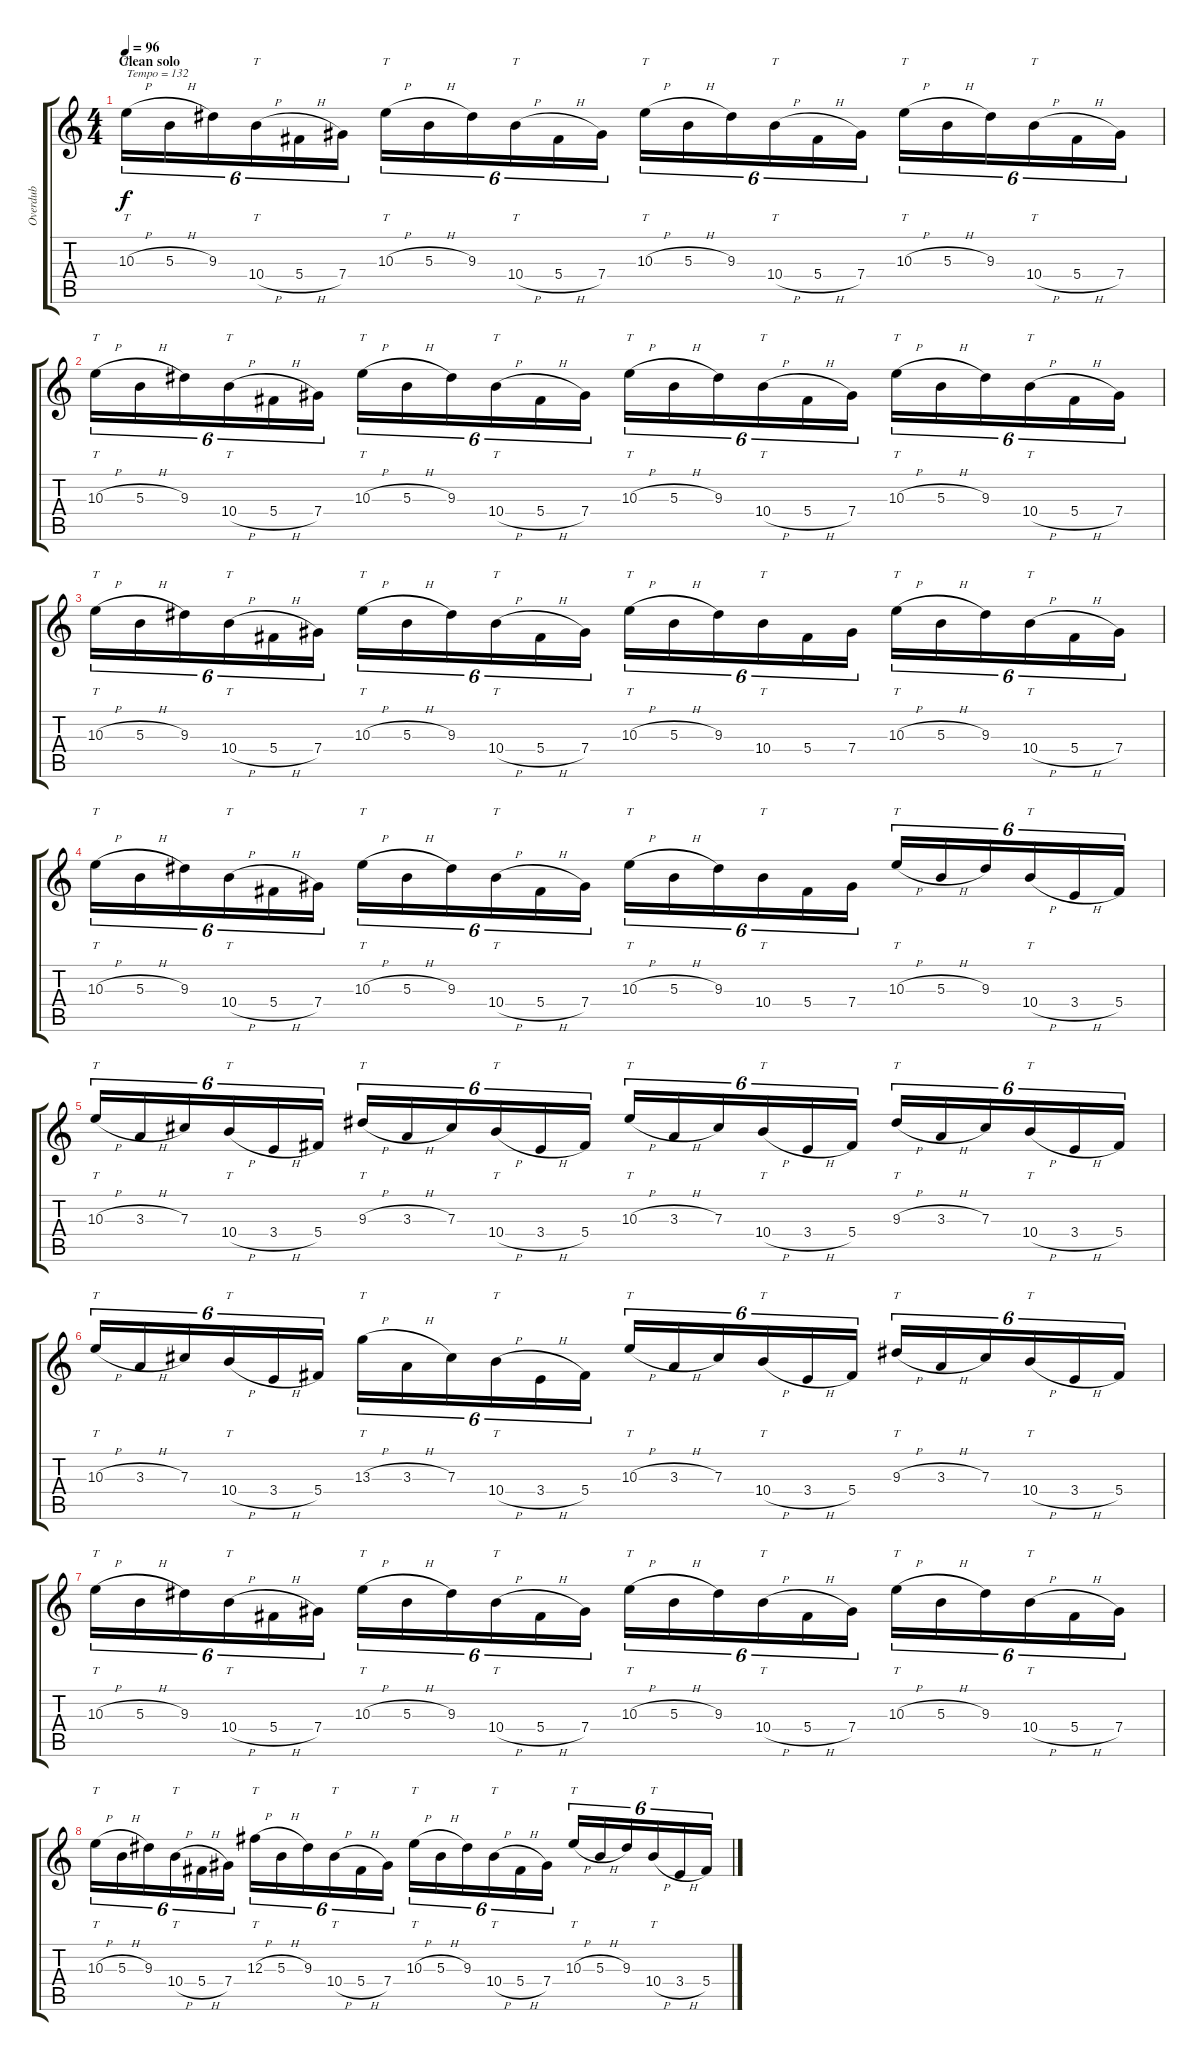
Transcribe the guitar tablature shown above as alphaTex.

\track ("Overdub" "Overdub") {instrument fretlessbass}
\staff {score tabs}
\tuning (Eb4 Bb3 Gb3 Db3 Ab2 Db2) {hide}
\ts (4 4)
\section ("" "Clean solo")
\tempo 96
\tempo 132
\tempo 96
\clef g2
\ks c
10.3{h}.16{tt tu (6 4) txt "Tempo = 132" dy f volume 0 instrument fretlessbass} 5.3{h}.16{tu (6 4) volume 10} 9.3.16{tu (6 4)} 10.4{h}.16{tt tu (6 4)} 5.4{h}.16{tu (6 4)} 7.4.16{tu (6 4)} 10.3{h}.16{tt tu (6 4)} 5.3{h}.16{tu (6 4)} 9.3.16{tu (6 4)} 10.4{h}.16{tt tu (6 4)} 5.4{h}.16{tu (6 4)} 7.4.16{tu (6 4)} 10.3{h}.16{tt tu (6 4)} 5.3{h}.16{tu (6 4)} 9.3.16{tu (6 4)} 10.4{h}.16{tt tu (6 4)} 5.4{h}.16{tu (6 4)} 7.4.16{tu (6 4)} 10.3{h}.16{tt tu (6 4)} 5.3{h}.16{tu (6 4)} 9.3.16{tu (6 4)} 10.4{h}.16{tt tu (6 4)} 5.4{h}.16{tu (6 4)} 7.4.16{tu (6 4)} |
10.3{h}.16{tt tu (6 4)} 5.3{h}.16{tu (6 4)} 9.3.16{tu (6 4)} 10.4{h}.16{tt tu (6 4)} 5.4{h}.16{tu (6 4)} 7.4.16{tu (6 4)} 10.3{h}.16{tt tu (6 4)} 5.3{h}.16{tu (6 4)} 9.3.16{tu (6 4)} 10.4{h}.16{tt tu (6 4)} 5.4{h}.16{tu (6 4)} 7.4.16{tu (6 4)} 10.3{h}.16{tt tu (6 4)} 5.3{h}.16{tu (6 4)} 9.3.16{tu (6 4)} 10.4{h}.16{tt tu (6 4)} 5.4{h}.16{tu (6 4)} 7.4.16{tu (6 4)} 10.3{h}.16{tt tu (6 4)} 5.3{h}.16{tu (6 4)} 9.3.16{tu (6 4)} 10.4{h}.16{tt tu (6 4)} 5.4{h}.16{tu (6 4)} 7.4.16{tu (6 4)} |
10.3{h}.16{tt tu (6 4)} 5.3{h}.16{tu (6 4)} 9.3.16{tu (6 4)} 10.4{h}.16{tt tu (6 4)} 5.4{h}.16{tu (6 4)} 7.4.16{tu (6 4)} 10.3{h}.16{tt tu (6 4)} 5.3{h}.16{tu (6 4)} 9.3.16{tu (6 4)} 10.4{h}.16{tt tu (6 4)} 5.4{h}.16{tu (6 4)} 7.4.16{tu (6 4)} 10.3{h}.16{tt tu (6 4)} 5.3{h}.16{tu (6 4)} 9.3.16{tu (6 4)} 10.4.16{tt tu (6 4)} 5.4.16{tu (6 4)} 7.4.16{tu (6 4)} 10.3{h}.16{tt tu (6 4)} 5.3{h}.16{tu (6 4)} 9.3.16{tu (6 4)} 10.4{h}.16{tt tu (6 4)} 5.4{h}.16{tu (6 4)} 7.4.16{tu (6 4)} |
10.3{h}.16{tt tu (6 4)} 5.3{h}.16{tu (6 4)} 9.3.16{tu (6 4)} 10.4{h}.16{tt tu (6 4)} 5.4{h}.16{tu (6 4)} 7.4.16{tu (6 4)} 10.3{h}.16{tt tu (6 4)} 5.3{h}.16{tu (6 4)} 9.3.16{tu (6 4)} 10.4{h}.16{tt tu (6 4)} 5.4{h}.16{tu (6 4)} 7.4.16{tu (6 4)} 10.3{h}.16{tt tu (6 4)} 5.3{h}.16{tu (6 4)} 9.3.16{tu (6 4)} 10.4.16{tt tu (6 4)} 5.4.16{tu (6 4)} 7.4.16{tu (6 4)} 10.3{h}.16{tt tu (6 4)} 5.3{h}.16{tu (6 4)} 9.3.16{tu (6 4)} 10.4{h}.16{tt tu (6 4)} 3.4{h}.16{tu (6 4)} 5.4.16{tu (6 4)} |
10.3{h}.16{tt tu (6 4)} 3.3{h}.16{tu (6 4)} 7.3.16{tu (6 4)} 10.4{h}.16{tt tu (6 4)} 3.4{h}.16{tu (6 4)} 5.4.16{tu (6 4)} 9.3{h}.16{tt tu (6 4)} 3.3{h}.16{tu (6 4)} 7.3.16{tu (6 4)} 10.4{h}.16{tt tu (6 4)} 3.4{h}.16{tu (6 4)} 5.4.16{tu (6 4)} 10.3{h}.16{tt tu (6 4)} 3.3{h}.16{tu (6 4)} 7.3.16{tu (6 4)} 10.4{h}.16{tt tu (6 4)} 3.4{h}.16{tu (6 4)} 5.4.16{tu (6 4)} 9.3{h}.16{tt tu (6 4)} 3.3{h}.16{tu (6 4)} 7.3.16{tu (6 4)} 10.4{h}.16{tt tu (6 4)} 3.4{h}.16{tu (6 4)} 5.4.16{tu (6 4)} |
10.3{h}.16{tt tu (6 4)} 3.3{h}.16{tu (6 4)} 7.3.16{tu (6 4)} 10.4{h}.16{tt tu (6 4)} 3.4{h}.16{tu (6 4)} 5.4.16{tu (6 4)} 13.3{h}.16{tt tu (6 4)} 3.3{h}.16{tu (6 4)} 7.3.16{tu (6 4)} 10.4{h}.16{tt tu (6 4)} 3.4{h}.16{tu (6 4)} 5.4.16{tu (6 4)} 10.3{h}.16{tt tu (6 4)} 3.3{h}.16{tu (6 4)} 7.3.16{tu (6 4)} 10.4{h}.16{tt tu (6 4)} 3.4{h}.16{tu (6 4)} 5.4.16{tu (6 4)} 9.3{h}.16{tt tu (6 4)} 3.3{h}.16{tu (6 4)} 7.3.16{tu (6 4)} 10.4{h}.16{tt tu (6 4)} 3.4{h}.16{tu (6 4)} 5.4.16{tu (6 4)} |
10.3{h}.16{tt tu (6 4)} 5.3{h}.16{tu (6 4)} 9.3.16{tu (6 4)} 10.4{h}.16{tt tu (6 4)} 5.4{h}.16{tu (6 4)} 7.4.16{tu (6 4)} 10.3{h}.16{tt tu (6 4)} 5.3{h}.16{tu (6 4)} 9.3.16{tu (6 4)} 10.4{h}.16{tt tu (6 4)} 5.4{h}.16{tu (6 4)} 7.4.16{tu (6 4)} 10.3{h}.16{tt tu (6 4)} 5.3{h}.16{tu (6 4)} 9.3.16{tu (6 4)} 10.4{h}.16{tt tu (6 4)} 5.4{h}.16{tu (6 4)} 7.4.16{tu (6 4)} 10.3{h}.16{tt tu (6 4)} 5.3{h}.16{tu (6 4)} 9.3.16{tu (6 4)} 10.4{h}.16{tt tu (6 4)} 5.4{h}.16{tu (6 4)} 7.4.16{tu (6 4)} |
10.3{h}.16{tt tu (6 4)} 5.3{h}.16{tu (6 4)} 9.3.16{tu (6 4)} 10.4{h}.16{tt tu (6 4)} 5.4{h}.16{tu (6 4)} 7.4.16{tu (6 4)} 12.3{h}.16{tt tu (6 4)} 5.3{h}.16{tu (6 4)} 9.3.16{tu (6 4)} 10.4{h}.16{tt tu (6 4)} 5.4{h}.16{tu (6 4)} 7.4.16{tu (6 4)} 10.3{h}.16{tt tu (6 4)} 5.3{h}.16{tu (6 4)} 9.3.16{tu (6 4)} 10.4{h}.16{tt tu (6 4)} 5.4{h}.16{tu (6 4)} 7.4.16{tu (6 4)} 10.3{h}.16{tt tu (6 4)} 5.3{h}.16{tu (6 4)} 9.3.16{tu (6 4)} 10.4{h}.16{tt tu (6 4)} 3.4{h}.16{tu (6 4)} 5.4.16{tu (6 4)}
